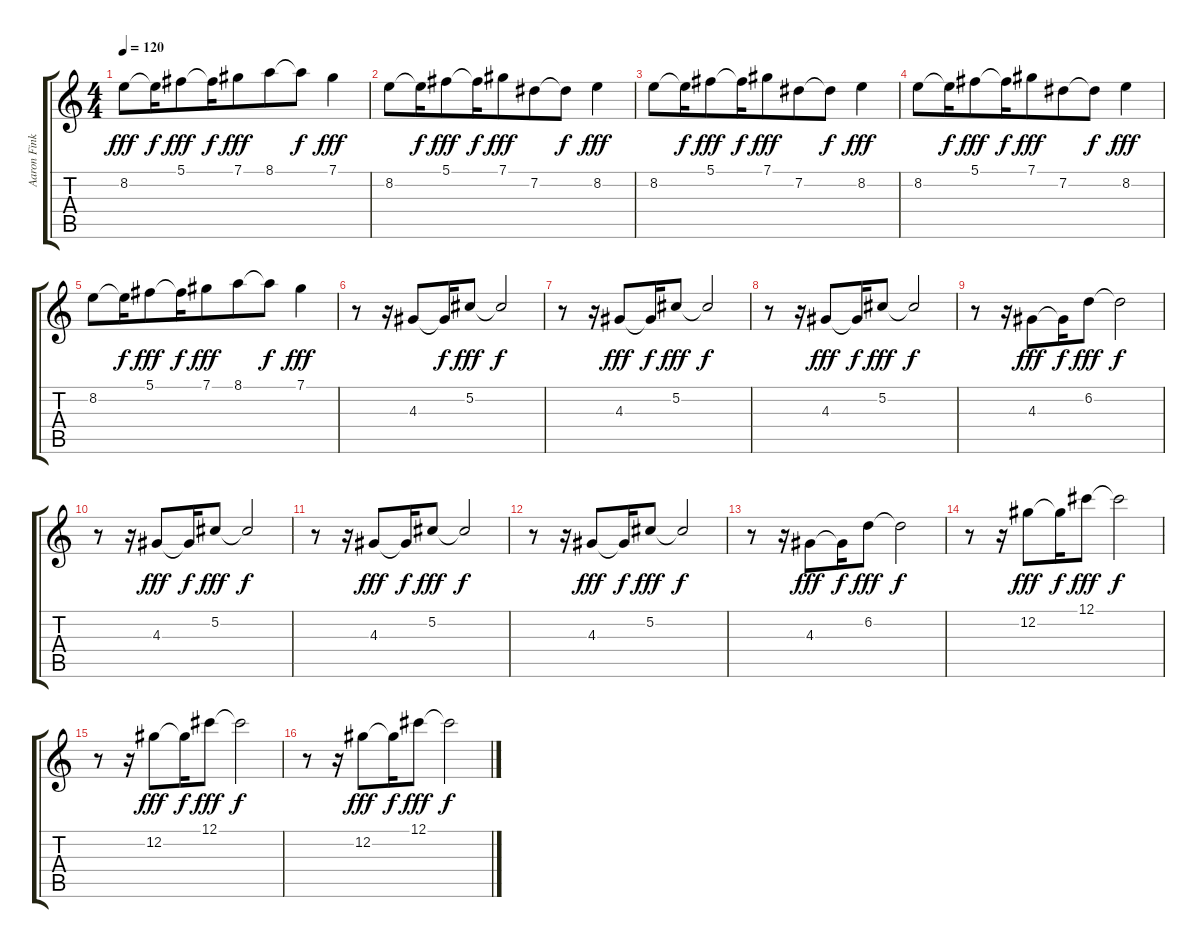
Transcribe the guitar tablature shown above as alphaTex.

\track ("Aaron Fink (Guitar 2)" "Aaron Fink") {instrument distortionguitar}
\staff {score tabs}
\tuning (Db4 Ab3 E3 B2 Gb2 B1) {hide}
\ts (4 4)
\tempo 120
\clef g2
\ks c
8.2.8{dy fff} 8.2{t}.16{dy f} 5.1.8{dy fff beam merge} 5.1{t}.16{dy f} 7.1.8{dy fff beam merge} 8.1.8 8.1{t}.8{dy f} 7.1.4{dy fff} |
8.2.8 8.2{t}.16{dy f} 5.1.8{dy fff beam merge} 5.1{t}.16{dy f} 7.1.8{dy fff beam merge} 7.2.8 7.2{t}.8{dy f} 8.2.4{dy fff} |
8.2.8 8.2{t}.16{dy f} 5.1.8{dy fff beam merge} 5.1{t}.16{dy f} 7.1.8{dy fff beam merge} 7.2.8 7.2{t}.8{dy f} 8.2.4{dy fff} |
8.2.8 8.2{t}.16{dy f} 5.1.8{dy fff beam merge} 5.1{t}.16{dy f} 7.1.8{dy fff beam merge} 7.2.8 7.2{t}.8{dy f} 8.2.4{dy fff} |
8.2.8 8.2{t}.16{dy f} 5.1.8{dy fff beam merge} 5.1{t}.16{dy f} 7.1.8{dy fff beam merge} 8.1.8 8.1{t}.8{dy f} 7.1.4{dy fff} |
r.8 r.16 4.3.8{beam merge} 4.3{t}.16{dy f} 5.2.8{dy fff beam merge} 5.2{t}.2{dy f} |
r.8 r.16 4.3.8{dy fff beam merge} 4.3{t}.16{dy f} 5.2.8{dy fff beam merge} 5.2{t}.2{dy f} |
r.8 r.16 4.3.8{dy fff beam merge} 4.3{t}.16{dy f} 5.2.8{dy fff beam merge} 5.2{t}.2{dy f} |
r.8 r.16 4.3.8{dy fff beam merge} 4.3{t}.16{dy f} 6.2.8{dy fff beam merge} 6.2{t}.2{dy f} |
r.8 r.16 4.3.8{dy fff beam merge} 4.3{t}.16{dy f} 5.2.8{dy fff beam merge} 5.2{t}.2{dy f} |
r.8 r.16 4.3.8{dy fff beam merge} 4.3{t}.16{dy f} 5.2.8{dy fff beam merge} 5.2{t}.2{dy f} |
r.8 r.16 4.3.8{dy fff beam merge} 4.3{t}.16{dy f} 5.2.8{dy fff beam merge} 5.2{t}.2{dy f} |
r.8 r.16 4.3.8{dy fff beam merge} 4.3{t}.16{dy f} 6.2.8{dy fff beam merge} 6.2{t}.2{dy f} |
r.8 r.16 12.2.8{dy fff beam merge} 12.2{t}.16{dy f} 12.1.8{dy fff beam merge} 12.1{t}.2{dy f} |
r.8 r.16 12.2.8{dy fff beam merge} 12.2{t}.16{dy f} 12.1.8{dy fff beam merge} 12.1{t}.2{dy f} |
r.8 r.16 12.2.8{dy fff beam merge} 12.2{t}.16{dy f} 12.1.8{dy fff beam merge} 12.1{t}.2{dy f}
